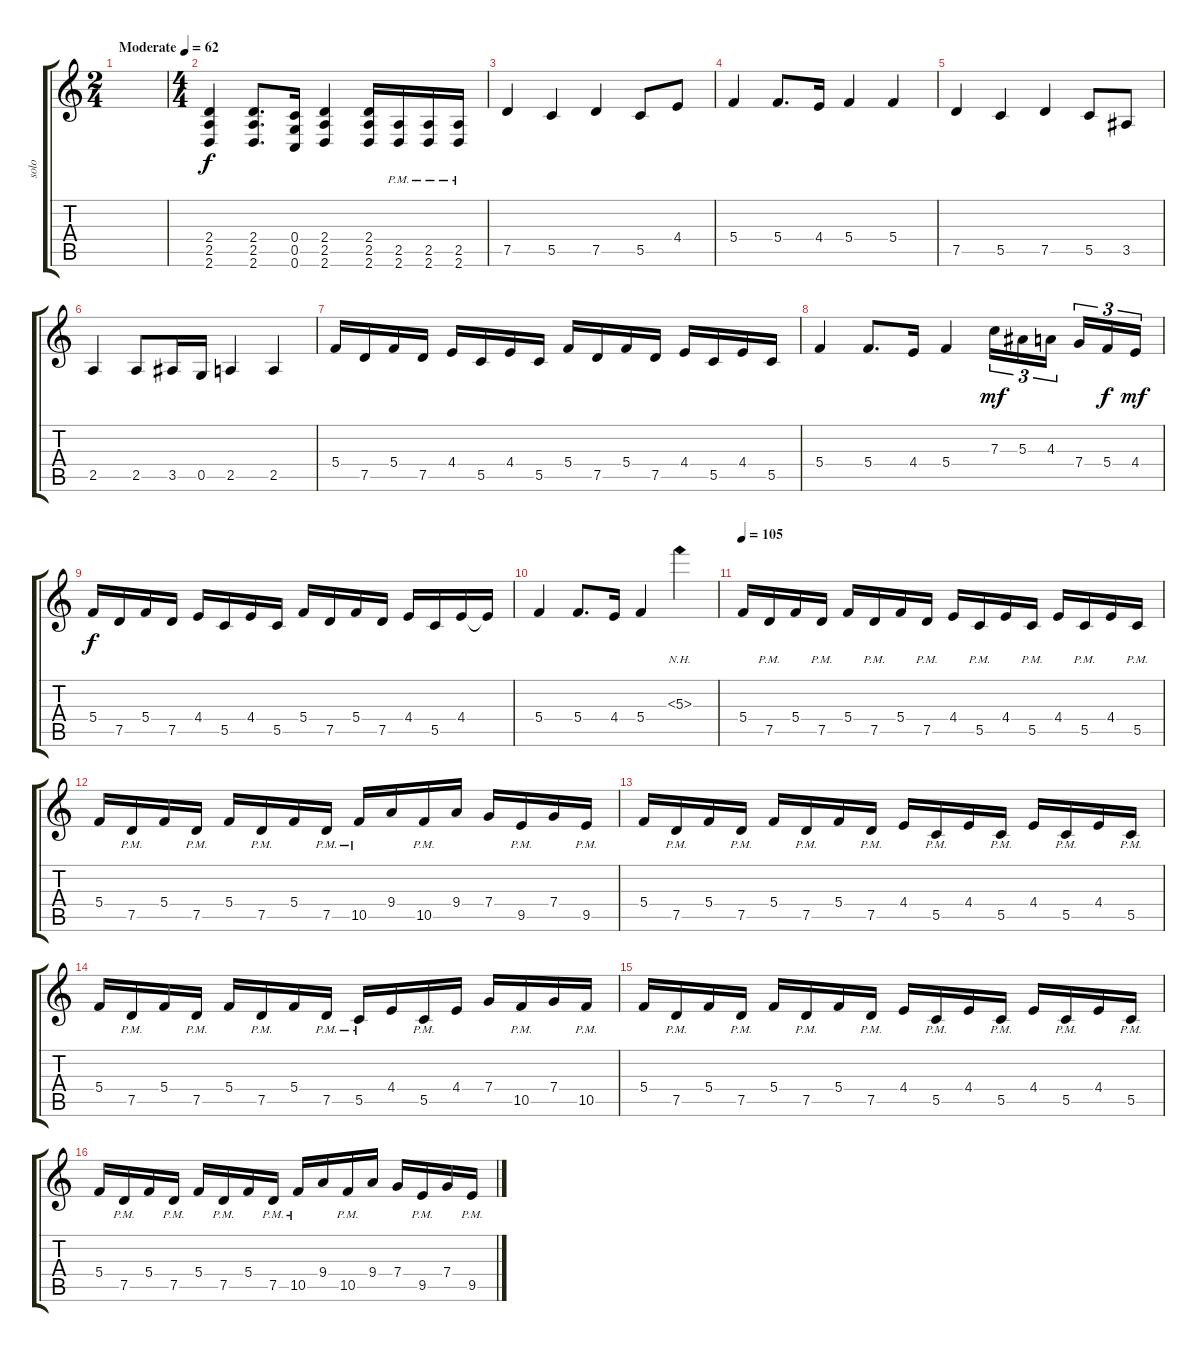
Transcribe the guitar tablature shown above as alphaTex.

\track ("solo" "solo") {instrument distortionguitar}
\staff {score tabs}
\tuning (D4 A3 F3 C3 G2 C2) {hide}
\ts (2 4)
\tempo (62 "Moderate")
\clef g2
\ks c
|
\ts (4 4)
(2.4 2.5 2.6).4 (2.4 2.5 2.6).8{d} (0.4 0.5 0.6).16 (2.4 2.5 2.6).4 (2.4 2.5 2.6).16 (2.5{pm} 2.6{pm}).16 (2.5{pm} 2.6{pm}).16 (2.5{pm} 2.6{pm}).16 |
7.5.4 5.5.4 7.5.4 5.5.8 4.4.8 |
5.4.4 5.4.8{d} 4.4.16 5.4.4 5.4.4 |
7.5.4 5.5.4 7.5.4 5.5.8 3.5.8 |
2.5.4 2.5.8 3.5.16 0.5.16 2.5.4 2.5.4 |
5.4.16 7.5.16 5.4.16 7.5.16 4.4.16 5.5.16 4.4.16 5.5.16 5.4.16 7.5.16 5.4.16 7.5.16 4.4.16 5.5.16 4.4.16 5.5.16 |
5.4.4 5.4.8{d} 4.4.16 5.4.4 7.3.16{tu (3 2) dy mf} 5.3.16{tu (3 2)} 4.3.16{tu (3 2) beam splitsecondary} 7.4.16{tu (3 2)} 5.4.16{tu (3 2) dy f} 4.4.16{tu (3 2) dy mf} |
5.4.16{dy f} 7.5.16 5.4.16 7.5.16 4.4.16 5.5.16 4.4.16 5.5.16 5.4.16 7.5.16 5.4.16 7.5.16 4.4.16 5.5.16 4.4.16 4.4{t}.16 |
5.4.4 5.4.8{d} 4.4.16 5.4.4 5.3{nh}.4 |
\tempo 105
5.4.16 7.5{pm}.16 5.4.16 7.5{pm}.16 5.4.16 7.5{pm}.16 5.4.16 7.5{pm}.16 4.4.16 5.5{pm}.16 4.4.16 5.5{pm}.16 4.4.16 5.5{pm}.16 4.4.16 5.5{pm}.16 |
5.4.16 7.5{pm}.16 5.4.16 7.5{pm}.16 5.4.16 7.5{pm}.16 5.4.16 7.5{pm}.16 10.5{pm}.16 9.4.16 10.5{pm}.16 9.4.16 7.4.16 9.5{pm}.16 7.4.16 9.5{pm}.16 |
5.4.16 7.5{pm}.16 5.4.16 7.5{pm}.16 5.4.16 7.5{pm}.16 5.4.16 7.5{pm}.16 4.4.16 5.5{pm}.16 4.4.16 5.5{pm}.16 4.4.16 5.5{pm}.16 4.4.16 5.5{pm}.16 |
5.4.16 7.5{pm}.16 5.4.16 7.5{pm}.16 5.4.16 7.5{pm}.16 5.4.16 7.5{pm}.16 5.5{pm}.16 4.4.16 5.5{pm}.16 4.4.16 7.4.16 10.5{pm}.16 7.4.16 10.5{pm}.16 |
5.4.16 7.5{pm}.16 5.4.16 7.5{pm}.16 5.4.16 7.5{pm}.16 5.4.16 7.5{pm}.16 4.4.16 5.5{pm}.16 4.4.16 5.5{pm}.16 4.4.16 5.5{pm}.16 4.4.16 5.5{pm}.16 |
5.4.16 7.5{pm}.16 5.4.16 7.5{pm}.16 5.4.16 7.5{pm}.16 5.4.16 7.5{pm}.16 10.5{pm}.16 9.4.16 10.5{pm}.16 9.4.16 7.4.16 9.5{pm}.16 7.4.16 9.5{pm}.16
